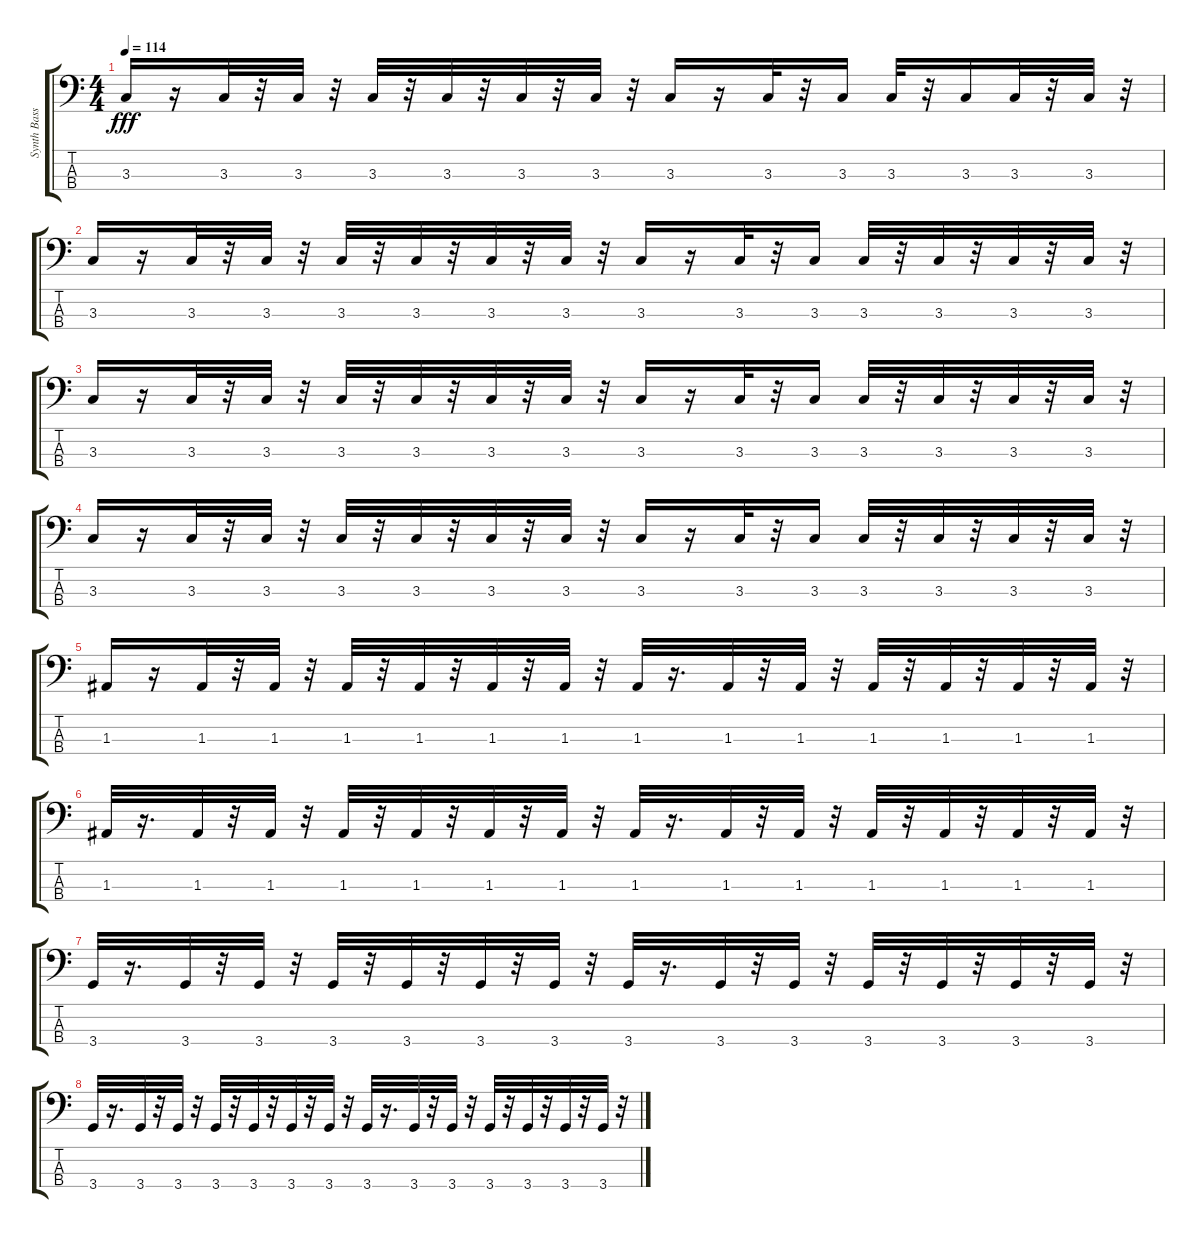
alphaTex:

\track ("Synth Bass 1" "Synth Bass") {instrument synthbass1}
\staff {score tabs}
\tuning (G2 D2 A1 E1) {hide}
\ts (4 4)
\tempo 114
\clef f4
\ks c
3.3.16{dy fff} r.16 3.3.32 r.32 3.3.32 r.32 3.3.32 r.32 3.3.32 r.32 3.3.32 r.32 3.3.32 r.32 3.3.16 r.16 3.3.32 r.32 3.3.16 3.3.32 r.32 3.3.16 3.3.32 r.32 3.3.32 r.32 |
3.3.16 r.16 3.3.32 r.32 3.3.32 r.32 3.3.32 r.32 3.3.32 r.32 3.3.32 r.32 3.3.32 r.32 3.3.16 r.16 3.3.32 r.32 3.3.16 3.3.32 r.32 3.3.32 r.32 3.3.32 r.32 3.3.32 r.32 |
3.3.16 r.16 3.3.32 r.32 3.3.32 r.32 3.3.32 r.32 3.3.32 r.32 3.3.32 r.32 3.3.32 r.32 3.3.16 r.16 3.3.32 r.32 3.3.16 3.3.32 r.32 3.3.32 r.32 3.3.32 r.32 3.3.32 r.32 |
3.3.16 r.16 3.3.32 r.32 3.3.32 r.32 3.3.32 r.32 3.3.32 r.32 3.3.32 r.32 3.3.32 r.32 3.3.16 r.16 3.3.32 r.32 3.3.16 3.3.32 r.32 3.3.32 r.32 3.3.32 r.32 3.3.32 r.32 |
1.3.16 r.16 1.3.32 r.32 1.3.32 r.32 1.3.32 r.32 1.3.32 r.32 1.3.32 r.32 1.3.32 r.32 1.3.32 r.16{d} 1.3.32 r.32 1.3.32 r.32 1.3.32 r.32 1.3.32 r.32 1.3.32 r.32 1.3.32 r.32 |
1.3.32 r.16{d} 1.3.32 r.32 1.3.32 r.32 1.3.32 r.32 1.3.32 r.32 1.3.32 r.32 1.3.32 r.32 1.3.32 r.16{d} 1.3.32 r.32 1.3.32 r.32 1.3.32 r.32 1.3.32 r.32 1.3.32 r.32 1.3.32 r.32 |
3.4.32 r.16{d} 3.4.32 r.32 3.4.32 r.32 3.4.32 r.32 3.4.32 r.32 3.4.32 r.32 3.4.32 r.32 3.4.32 r.16{d} 3.4.32 r.32 3.4.32 r.32 3.4.32 r.32 3.4.32 r.32 3.4.32 r.32 3.4.32 r.32 |
3.4.32 r.16{d} 3.4.32 r.32 3.4.32 r.32 3.4.32 r.32 3.4.32 r.32 3.4.32 r.32 3.4.32 r.32 3.4.32 r.16{d} 3.4.32 r.32 3.4.32 r.32 3.4.32 r.32 3.4.32 r.32 3.4.32 r.32 3.4.32 r.32
